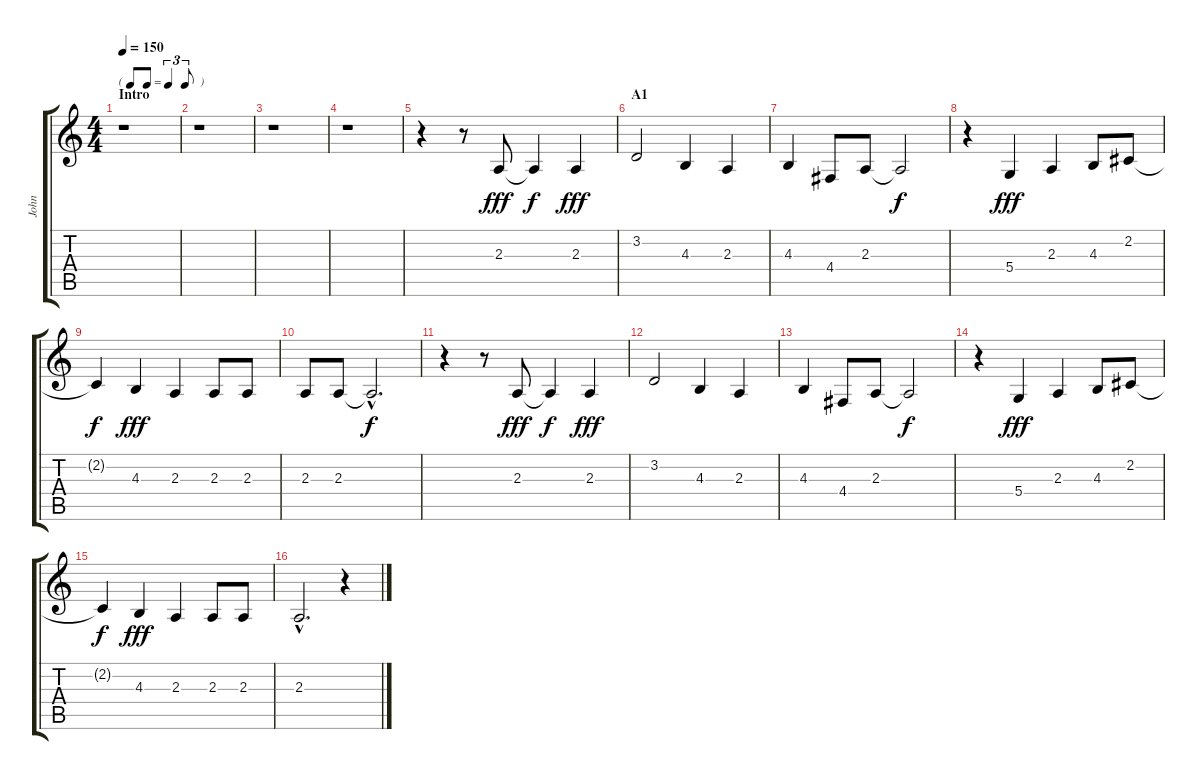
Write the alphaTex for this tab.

\track ("John" "John") {instrument tenorsax}
\staff {score tabs}
\tuning (E4 B3 G3 D3 A2 E2) {hide}
\ts (4 4)
\tf triplet8th
\section ("" "Intro")
\tempo 150
\clef g2
\ks c
r.1{dy fff instrument tenorsax} |
r.1 |
r.1 |
r.1 |
r.4 r.8 2.3.8 2.3{t}.4{dy f} 2.3.4{dy fff} |
\section ("" "A1")
3.2.2 4.3.4 2.3.4 |
4.3.4 4.4.8 2.3.8 2.3{t}.2{dy f} |
r.4 5.4.4{dy fff} 2.3.4 4.3.8 2.2.8 |
2.2{t}.4{dy f} 4.3.4{dy fff} 2.3.4 2.3.8 2.3.8 |
2.3.8 2.3.8 2.3{hac t}.2{d dy f} |
r.4 r.8 2.3.8{dy fff} 2.3{t}.4{dy f} 2.3.4{dy fff} |
3.2.2 4.3.4 2.3.4 |
4.3.4 4.4.8 2.3.8 2.3{t}.2{dy f} |
r.4 5.4.4{dy fff} 2.3.4 4.3.8 2.2.8 |
2.2{t}.4{dy f} 4.3.4{dy fff} 2.3.4 2.3.8 2.3.8 |
2.3{hac}.2{d} r.4
